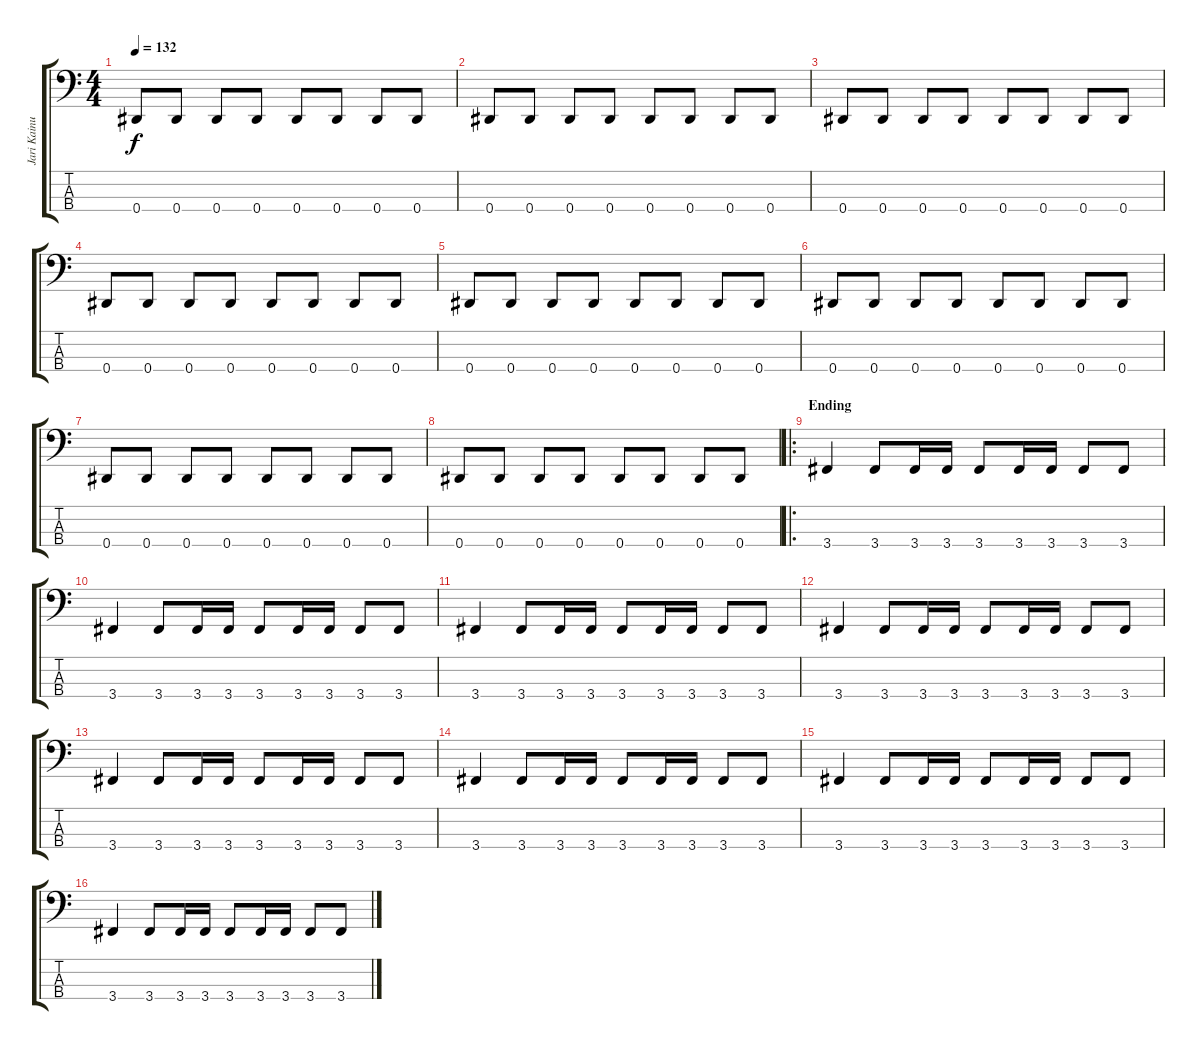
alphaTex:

\track ("Jari Kainulainen (Bass)" "Jari Kainu") {instrument electricbassfinger}
\staff {score tabs}
\tuning (Gb2 Db2 Ab1 Eb1) {hide}
\ts (4 4)
\tempo 132
\clef f4
\ks c
0.4.8{dy f} 0.4.8 0.4.8 0.4.8 0.4.8 0.4.8 0.4.8 0.4.8 |
0.4.8 0.4.8 0.4.8 0.4.8 0.4.8 0.4.8 0.4.8 0.4.8 |
0.4.8 0.4.8 0.4.8 0.4.8 0.4.8 0.4.8 0.4.8 0.4.8 |
0.4.8 0.4.8 0.4.8 0.4.8 0.4.8 0.4.8 0.4.8 0.4.8 |
0.4.8 0.4.8 0.4.8 0.4.8 0.4.8 0.4.8 0.4.8 0.4.8 |
0.4.8 0.4.8 0.4.8 0.4.8 0.4.8 0.4.8 0.4.8 0.4.8 |
0.4.8 0.4.8 0.4.8 0.4.8 0.4.8 0.4.8 0.4.8 0.4.8 |
0.4.8 0.4.8 0.4.8 0.4.8 0.4.8 0.4.8 0.4.8 0.4.8 |
\ro
\section ("" "Ending")
3.4.4 3.4.8 3.4.16 3.4.16 3.4.8 3.4.16 3.4.16 3.4.8 3.4.8 |
3.4.4 3.4.8 3.4.16 3.4.16 3.4.8 3.4.16 3.4.16 3.4.8 3.4.8 |
3.4.4 3.4.8 3.4.16 3.4.16 3.4.8 3.4.16 3.4.16 3.4.8 3.4.8 |
3.4.4 3.4.8 3.4.16 3.4.16 3.4.8 3.4.16 3.4.16 3.4.8 3.4.8 |
3.4.4 3.4.8 3.4.16 3.4.16 3.4.8 3.4.16 3.4.16 3.4.8 3.4.8 |
3.4.4 3.4.8 3.4.16 3.4.16 3.4.8 3.4.16 3.4.16 3.4.8 3.4.8 |
3.4.4 3.4.8 3.4.16 3.4.16 3.4.8 3.4.16 3.4.16 3.4.8 3.4.8 |
3.4.4 3.4.8 3.4.16 3.4.16 3.4.8 3.4.16 3.4.16 3.4.8 3.4.8
